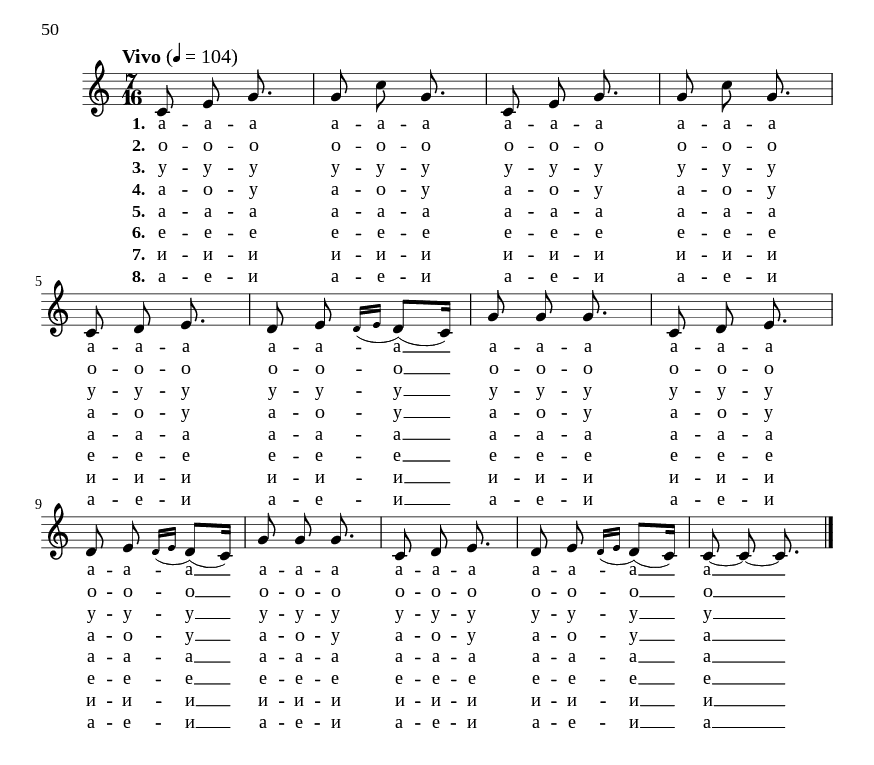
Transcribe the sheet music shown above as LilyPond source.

\version "2.24.4"

% include paper part and global functions
\include "include/globals.ily"

\bookpart {
    \label #'ref067
    \tocItem \markup "Песен на гласните букви"
    \include "include/bookpart-paper.ily"
    \paper {
      print-first-page-number = ##t
      bookpart-level-page-numbering = ##t
  print-page-number = ##t
      first-page-number = #50
}
\score {
      \include "include/score-layout.ily"

      \new Voice \relative c' {
        \clef treble
        \key c \major
        \time 7/16
        \tempoFunc "Vivo" 4 "104"
        \autoBeamOff
        c8 e8 g8. | g8 c8 g8. | c,8 e8 g8. | g8 c8 g8. | \break
        c,8 d8 e8. | d8 e8  \acciaccatura {d16[e16]} d8([c16]) | g'8 g8 g8. | c,8 d8 e8. | \break
        d8 e8 \acciaccatura {d16[e16]} d8([c16]) | g'8 g8 g8. | c,8 d8 e8. | d8 e8 \acciaccatura {d16[e16]} d8([c16]) | c8~ c8~ c8. | \bar "|." \break
      }

      \addlyrics {
        \set stanza = "1. " a -- a -- a  a -- a -- a  a -- a -- a  a -- a -- a
        a -- a -- a  a -- a -- a __  a -- a -- a  a -- a -- a
        a -- a -- a __   a -- a -- a  a -- a -- a  a -- a -- a __ a __
      }

      \addlyrics {
        \set stanza = "2. " o -- o -- o  o -- o -- o  o -- o -- o  o -- o -- o
        o -- o -- o  o -- o -- o __  o -- o -- o  o -- o -- o
        o -- o -- o __   o -- o -- o  o -- o -- o  o -- o -- o __ o __
      }

      \addlyrics {
        \set stanza = "3. " у -- у -- у  у -- у -- у  у -- у -- у  у -- у -- у
        у -- у -- у  у -- у -- у __  у -- у -- у  у -- у -- у
        у -- у -- у __   у -- у -- у  у -- у -- у  у -- у -- у __ у __
      }

      \addlyrics {
        \set stanza = "4. " а -- о -- у  а -- о -- у  а -- о -- у  а -- о -- у
        а -- о -- у  а -- о -- у __  а -- о -- у  а -- о -- у
        а -- о -- у __   а -- о -- у  а -- о -- у  а -- о -- у __ а __
      }

      \addlyrics {
        \set stanza = "5. " a -- a -- a  a -- a -- a  a -- a -- a  a -- a -- a
        a -- a -- a  a -- a -- a __  a -- a -- a  a -- a -- a
        a -- a -- a __   a -- a -- a  a -- a -- a  a -- a -- a __ a __
      }

      \addlyrics {
        \set stanza = "6. " e -- e -- e  e -- e -- e  e -- e -- e  e -- e -- e
        e -- e -- e  e -- e -- e __  e -- e -- e  e -- e -- e
        e -- e -- e __   e -- e -- e  e -- e -- e  e -- e -- e __ e __
      }

      \addlyrics {
        \set stanza = "7. " и -- и -- и  и -- и -- и  и -- и -- и  и -- и -- и
        и -- и -- и  и -- и -- и __  и -- и -- и  и -- и -- и
        и -- и -- и __   и -- и -- и  и -- и -- и  и -- и -- и __ и __
      }

      \addlyrics {
        \set stanza = "8. " а -- е -- и  а -- е -- и  а -- е -- и  а -- е -- и
        а -- е -- и  а -- е -- и __  а -- е -- и  а -- е -- и
        а -- е -- и __   а -- е -- и  а -- е -- и  а -- е -- и __ а __
      }

      \header {
        title = \titleFunc #'ref_desc_2 " Песен на гласните букви" "Pesen na glasnite bukvi"
      }

      \midi{}

    } % score


  } % bookpart

  % Più mosso
  %
